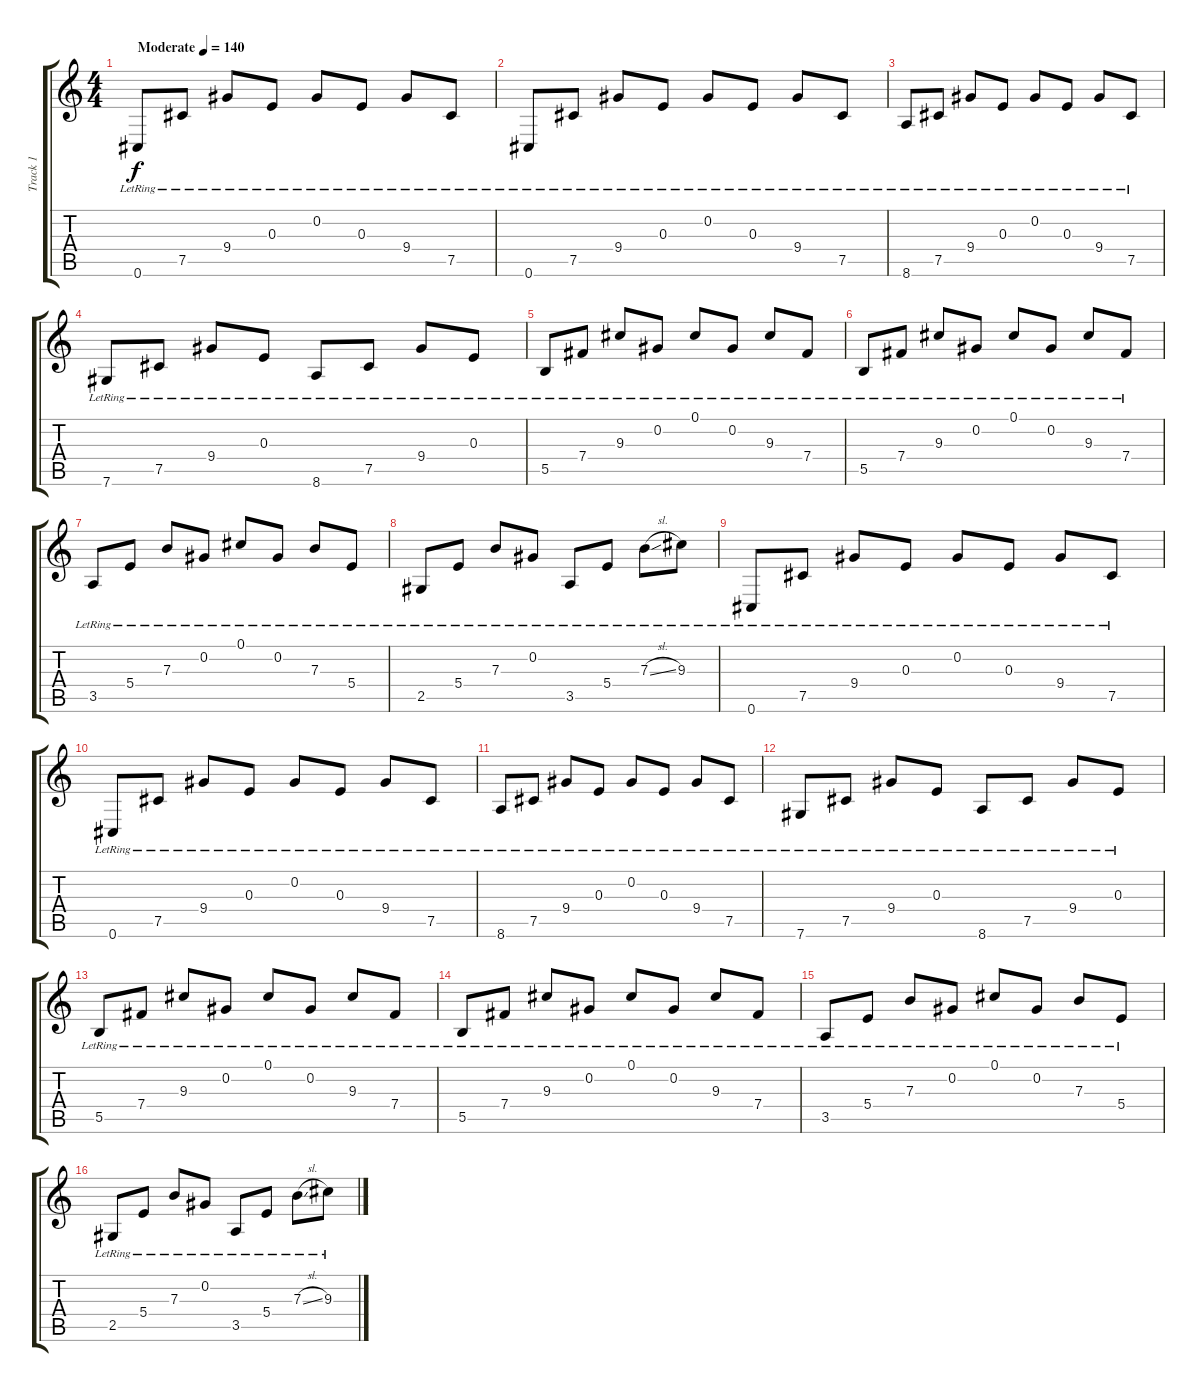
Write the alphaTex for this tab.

\track ("Track 1" "Track 1") {instrument electricguitarjazz}
\staff {score tabs}
\tuning (Db4 Ab3 E3 B2 Gb2 Db2) {hide}
\ts (4 4)
\tempo (140 "Moderate")
\clef g2
\ks c
0.6{lr}.8{dy f instrument electricguitarjazz} 7.5{lr}.8 9.4{lr}.8 0.3{lr}.8 0.2{lr}.8 0.3{lr}.8 9.4{lr}.8 7.5{lr}.8 |
0.6{lr}.8 7.5{lr}.8 9.4{lr}.8 0.3{lr}.8 0.2{lr}.8 0.3{lr}.8 9.4{lr}.8 7.5{lr}.8 |
8.6{lr}.8 7.5{lr}.8 9.4{lr}.8 0.3{lr}.8 0.2{lr}.8 0.3{lr}.8 9.4{lr}.8 7.5{lr}.8 |
7.6{lr}.8 7.5{lr}.8 9.4{lr}.8 0.3{lr}.8 8.6{lr}.8 7.5{lr}.8 9.4{lr}.8 0.3{lr}.8 |
5.5{lr}.8 7.4{lr}.8 9.3{lr}.8 0.2{lr}.8 0.1{lr}.8 0.2{lr}.8 9.3{lr}.8 7.4{lr}.8 |
5.5{lr}.8 7.4{lr}.8 9.3{lr}.8 0.2{lr}.8 0.1{lr}.8 0.2{lr}.8 9.3{lr}.8 7.4{lr}.8 |
3.5{lr}.8 5.4{lr}.8 7.3{lr}.8 0.2{lr}.8 0.1{lr}.8 0.2{lr}.8 7.3{lr}.8 5.4{lr}.8 |
2.5{lr}.8 5.4{lr}.8 7.3{lr}.8 0.2{lr}.8 3.5{lr}.8 5.4{lr}.8 7.3{sl lr}.8 9.3{lr}.8 |
0.6{lr}.8 7.5{lr}.8 9.4{lr}.8 0.3{lr}.8 0.2{lr}.8 0.3{lr}.8 9.4{lr}.8 7.5{lr}.8 |
0.6{lr}.8 7.5{lr}.8 9.4{lr}.8 0.3{lr}.8 0.2{lr}.8 0.3{lr}.8 9.4{lr}.8 7.5{lr}.8 |
8.6{lr}.8 7.5{lr}.8 9.4{lr}.8 0.3{lr}.8 0.2{lr}.8 0.3{lr}.8 9.4{lr}.8 7.5{lr}.8 |
7.6{lr}.8 7.5{lr}.8 9.4{lr}.8 0.3{lr}.8 8.6{lr}.8 7.5{lr}.8 9.4{lr}.8 0.3{lr}.8 |
5.5{lr}.8 7.4{lr}.8 9.3{lr}.8 0.2{lr}.8 0.1{lr}.8 0.2{lr}.8 9.3{lr}.8 7.4{lr}.8 |
5.5{lr}.8 7.4{lr}.8 9.3{lr}.8 0.2{lr}.8 0.1{lr}.8 0.2{lr}.8 9.3{lr}.8 7.4{lr}.8 |
3.5{lr}.8 5.4{lr}.8 7.3{lr}.8 0.2{lr}.8 0.1{lr}.8 0.2{lr}.8 7.3{lr}.8 5.4{lr}.8 |
2.5{lr}.8 5.4{lr}.8 7.3{lr}.8 0.2{lr}.8 3.5{lr}.8 5.4{lr}.8 7.3{sl lr}.8 9.3{lr}.8
